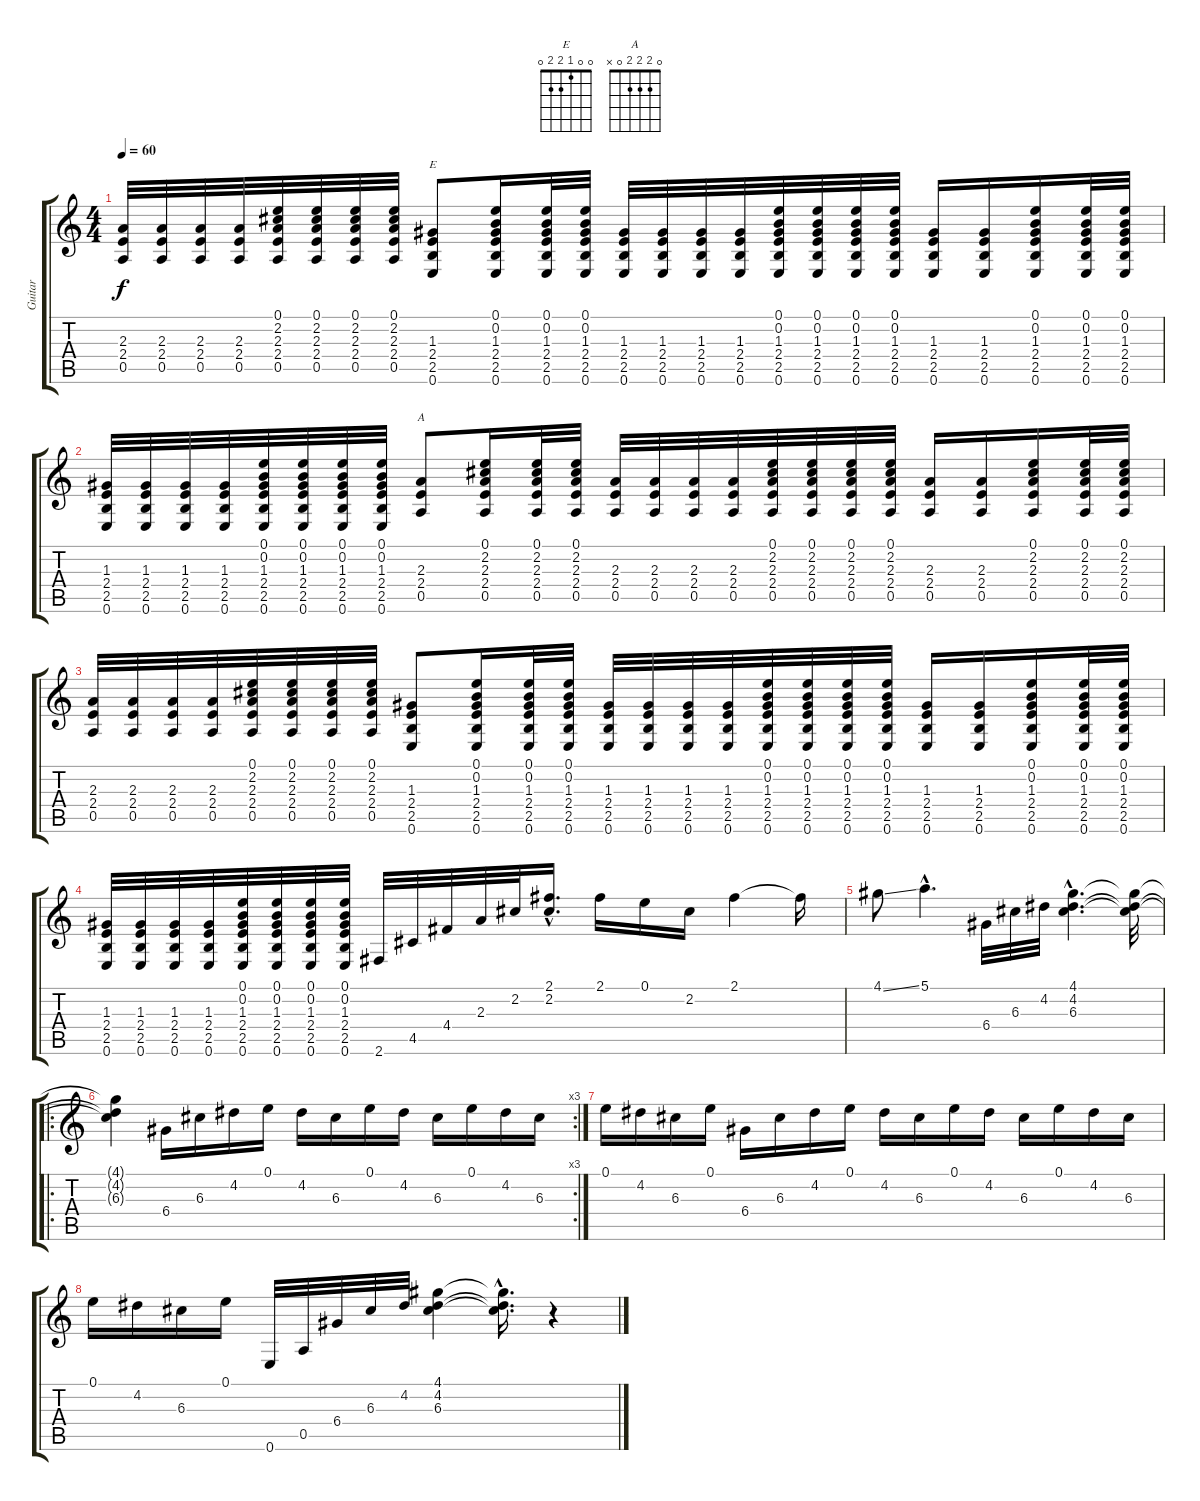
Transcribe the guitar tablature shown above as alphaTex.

\track ("Guitar" "Guitar") {instrument acousticguitarsteel}
\staff {score tabs}
\tuning (E4 B3 G3 D3 A2 E2) {hide}
\chord ("E" 0 0 1 2 2 0)
\chord ("A" 0 2 2 2 0 x)
\ts (4 4)
\tempo 60
\clef g2
\ks c
(2.3 2.4 0.5).32{dy f} (2.3 2.4 0.5).32 (2.3 2.4 0.5).32 (2.3 2.4 0.5).32 (0.1 2.2 2.3 2.4 0.5).32 (0.1 2.2 2.3 2.4 0.5).32 (0.1 2.2 2.3 2.4 0.5).32 (0.1 2.2 2.3 2.4 0.5).32 (1.3 2.4 2.5 0.6).8{ch "E"} (0.1 0.2 1.3 2.4 2.5 0.6).16 (0.1 0.2 1.3 2.4 2.5 0.6).32 (0.1 0.2 1.3 2.4 2.5 0.6).32 (1.3 2.4 2.5 0.6).32 (1.3 2.4 2.5 0.6).32 (1.3 2.4 2.5 0.6).32 (1.3 2.4 2.5 0.6).32 (0.1 0.2 1.3 2.4 2.5 0.6).32 (0.1 0.2 1.3 2.4 2.5 0.6).32 (0.1 0.2 1.3 2.4 2.5 0.6).32 (0.1 0.2 1.3 2.4 2.5 0.6).32 (1.3 2.4 2.5 0.6).16 (1.3 2.4 2.5 0.6).16 (0.1 0.2 1.3 2.4 2.5 0.6).16 (0.1 0.2 1.3 2.4 2.5 0.6).32 (0.1 0.2 1.3 2.4 2.5 0.6).32 |
(1.3 2.4 2.5 0.6).32 (1.3 2.4 2.5 0.6).32 (1.3 2.4 2.5 0.6).32 (1.3 2.4 2.5 0.6).32 (0.1 0.2 1.3 2.4 2.5 0.6).32 (0.1 0.2 1.3 2.4 2.5 0.6).32 (0.1 0.2 1.3 2.4 2.5 0.6).32 (0.1 0.2 1.3 2.4 2.5 0.6).32 (2.3 2.4 0.5).8{ch "A"} (0.1 2.2 2.3 2.4 0.5).16 (0.1 2.2 2.3 2.4 0.5).32 (0.1 2.2 2.3 2.4 0.5).32 (2.3 2.4 0.5).32 (2.3 2.4 0.5).32 (2.3 2.4 0.5).32 (2.3 2.4 0.5).32 (0.1 2.2 2.3 2.4 0.5).32 (0.1 2.2 2.3 2.4 0.5).32 (0.1 2.2 2.3 2.4 0.5).32 (0.1 2.2 2.3 2.4 0.5).32 (2.3 2.4 0.5).16 (2.3 2.4 0.5).16 (0.1 2.2 2.3 2.4 0.5).16 (0.1 2.2 2.3 2.4 0.5).32 (0.1 2.2 2.3 2.4 0.5).32 |
(2.3 2.4 0.5).32 (2.3 2.4 0.5).32 (2.3 2.4 0.5).32 (2.3 2.4 0.5).32 (0.1 2.2 2.3 2.4 0.5).32 (0.1 2.2 2.3 2.4 0.5).32 (0.1 2.2 2.3 2.4 0.5).32 (0.1 2.2 2.3 2.4 0.5).32 (1.3 2.4 2.5 0.6).8 (0.1 0.2 1.3 2.4 2.5 0.6).16 (0.1 0.2 1.3 2.4 2.5 0.6).32 (0.1 0.2 1.3 2.4 2.5 0.6).32 (1.3 2.4 2.5 0.6).32 (1.3 2.4 2.5 0.6).32 (1.3 2.4 2.5 0.6).32 (1.3 2.4 2.5 0.6).32 (0.1 0.2 1.3 2.4 2.5 0.6).32 (0.1 0.2 1.3 2.4 2.5 0.6).32 (0.1 0.2 1.3 2.4 2.5 0.6).32 (0.1 0.2 1.3 2.4 2.5 0.6).32 (1.3 2.4 2.5 0.6).16 (1.3 2.4 2.5 0.6).16 (0.1 0.2 1.3 2.4 2.5 0.6).16 (0.1 0.2 1.3 2.4 2.5 0.6).32 (0.1 0.2 1.3 2.4 2.5 0.6).32 |
(1.3 2.4 2.5 0.6).32 (1.3 2.4 2.5 0.6).32 (1.3 2.4 2.5 0.6).32 (1.3 2.4 2.5 0.6).32 (0.1 0.2 1.3 2.4 2.5 0.6).32 (0.1 0.2 1.3 2.4 2.5 0.6).32 (0.1 0.2 1.3 2.4 2.5 0.6).32 (0.1 0.2 1.3 2.4 2.5 0.6).32 2.6.32 4.5.32 4.4.32 2.3.32 2.2.32 (2.1{hac} 2.2{hac}).16{d} 2.1.16 0.1.16 2.2.16 2.1.4 2.1{t}.16 |
4.1{ss}.8 5.1{hac}.4{d} 6.4.32 6.3.32 4.2.32 (4.1{hac} 4.2{hac} 6.3{hac}).4{d} (4.1{t} 4.2{t} 6.3{t}).32 |
\ro
\rc 3
(4.1{t} 4.2{t} 6.3{t}).4 6.4.16 6.3.16 4.2.16 0.1.16 4.2.16 6.3.16 0.1.16 4.2.16 6.3.16 0.1.16 4.2.16 6.3.16 |
0.1.16 4.2.16 6.3.16 0.1.16 6.4.16 6.3.16 4.2.16 0.1.16 4.2.16 6.3.16 0.1.16 4.2.16 6.3.16 0.1.16 4.2.16 6.3.16 |
0.1.16 4.2.16 6.3.16 0.1.16 0.6.32 0.5.32 6.4.32 6.3.32 4.2.32 (4.1 4.2 6.3).4 (4.1{hac t} 4.2{hac t} 6.3{hac t}).16{d} r.4
